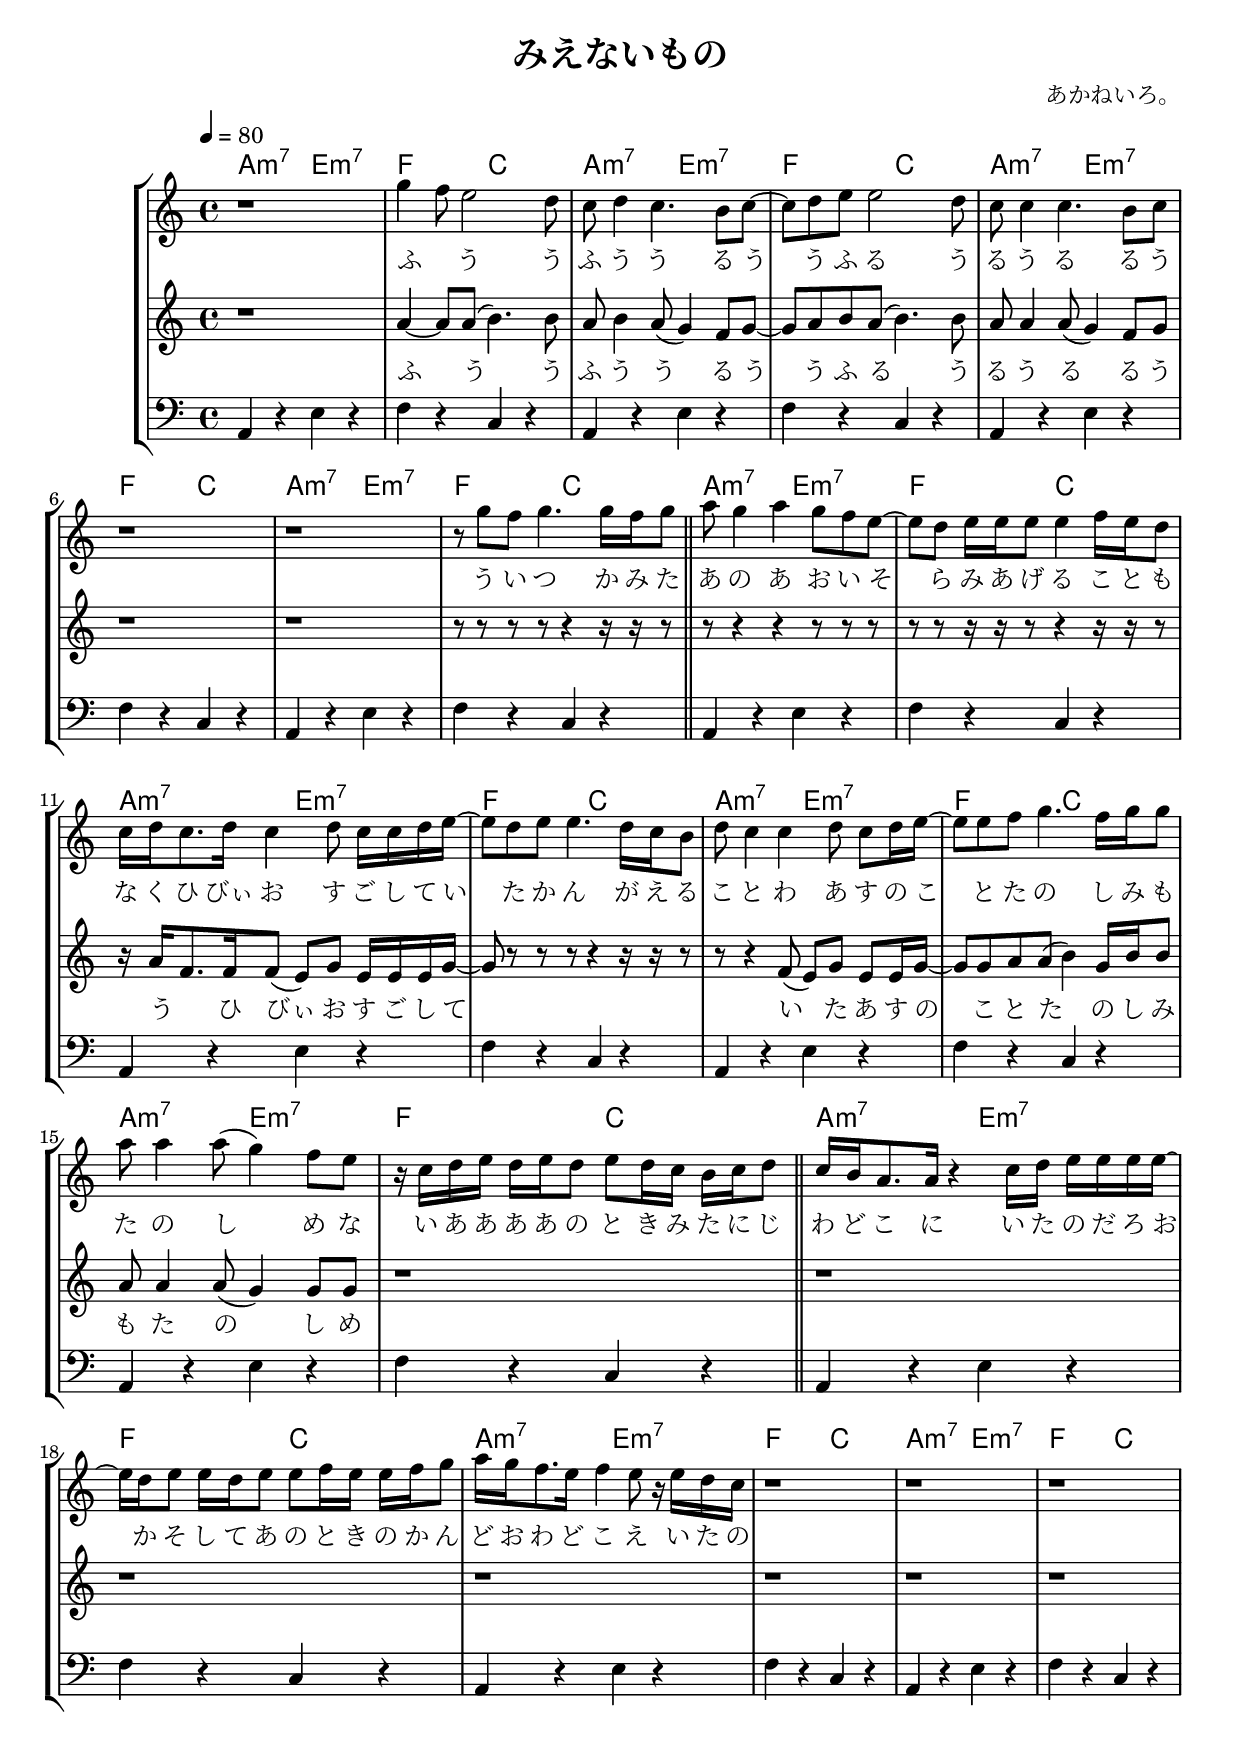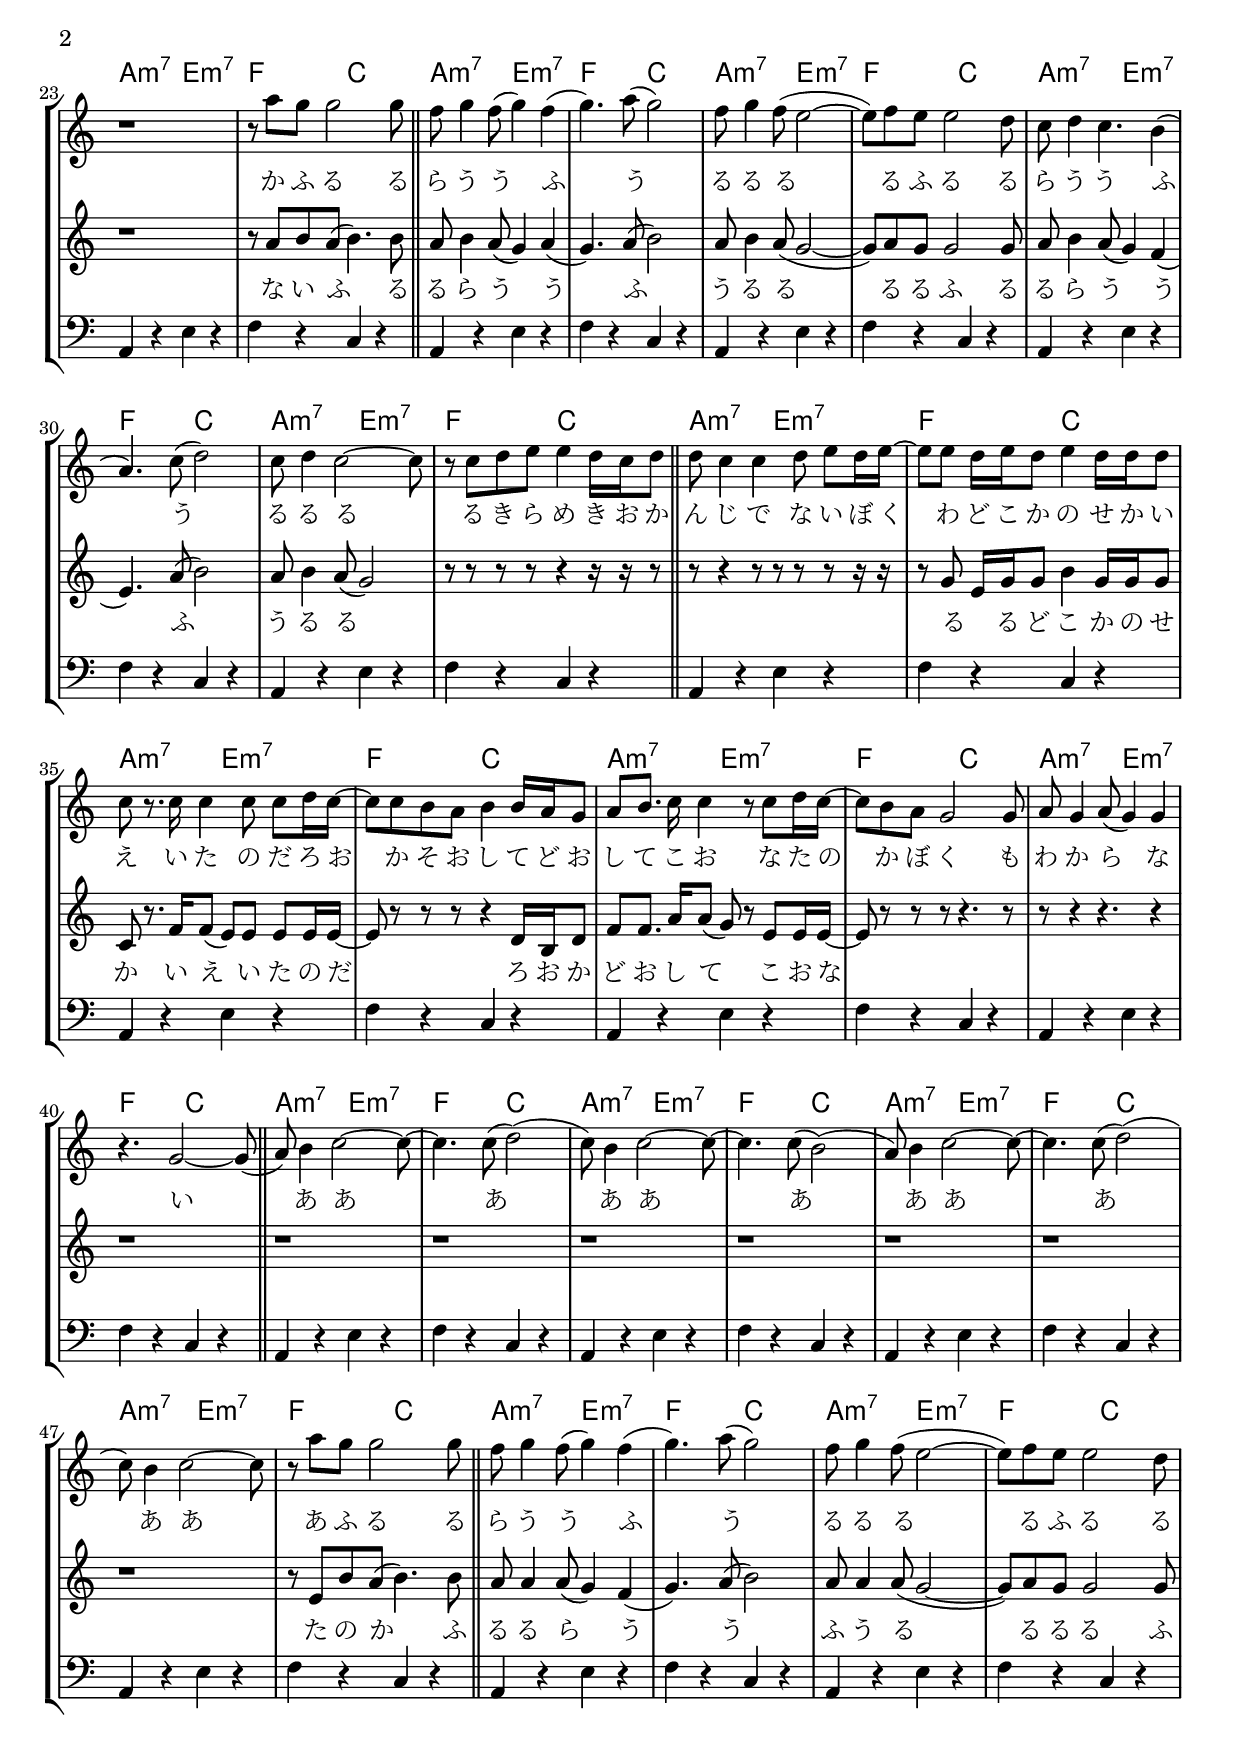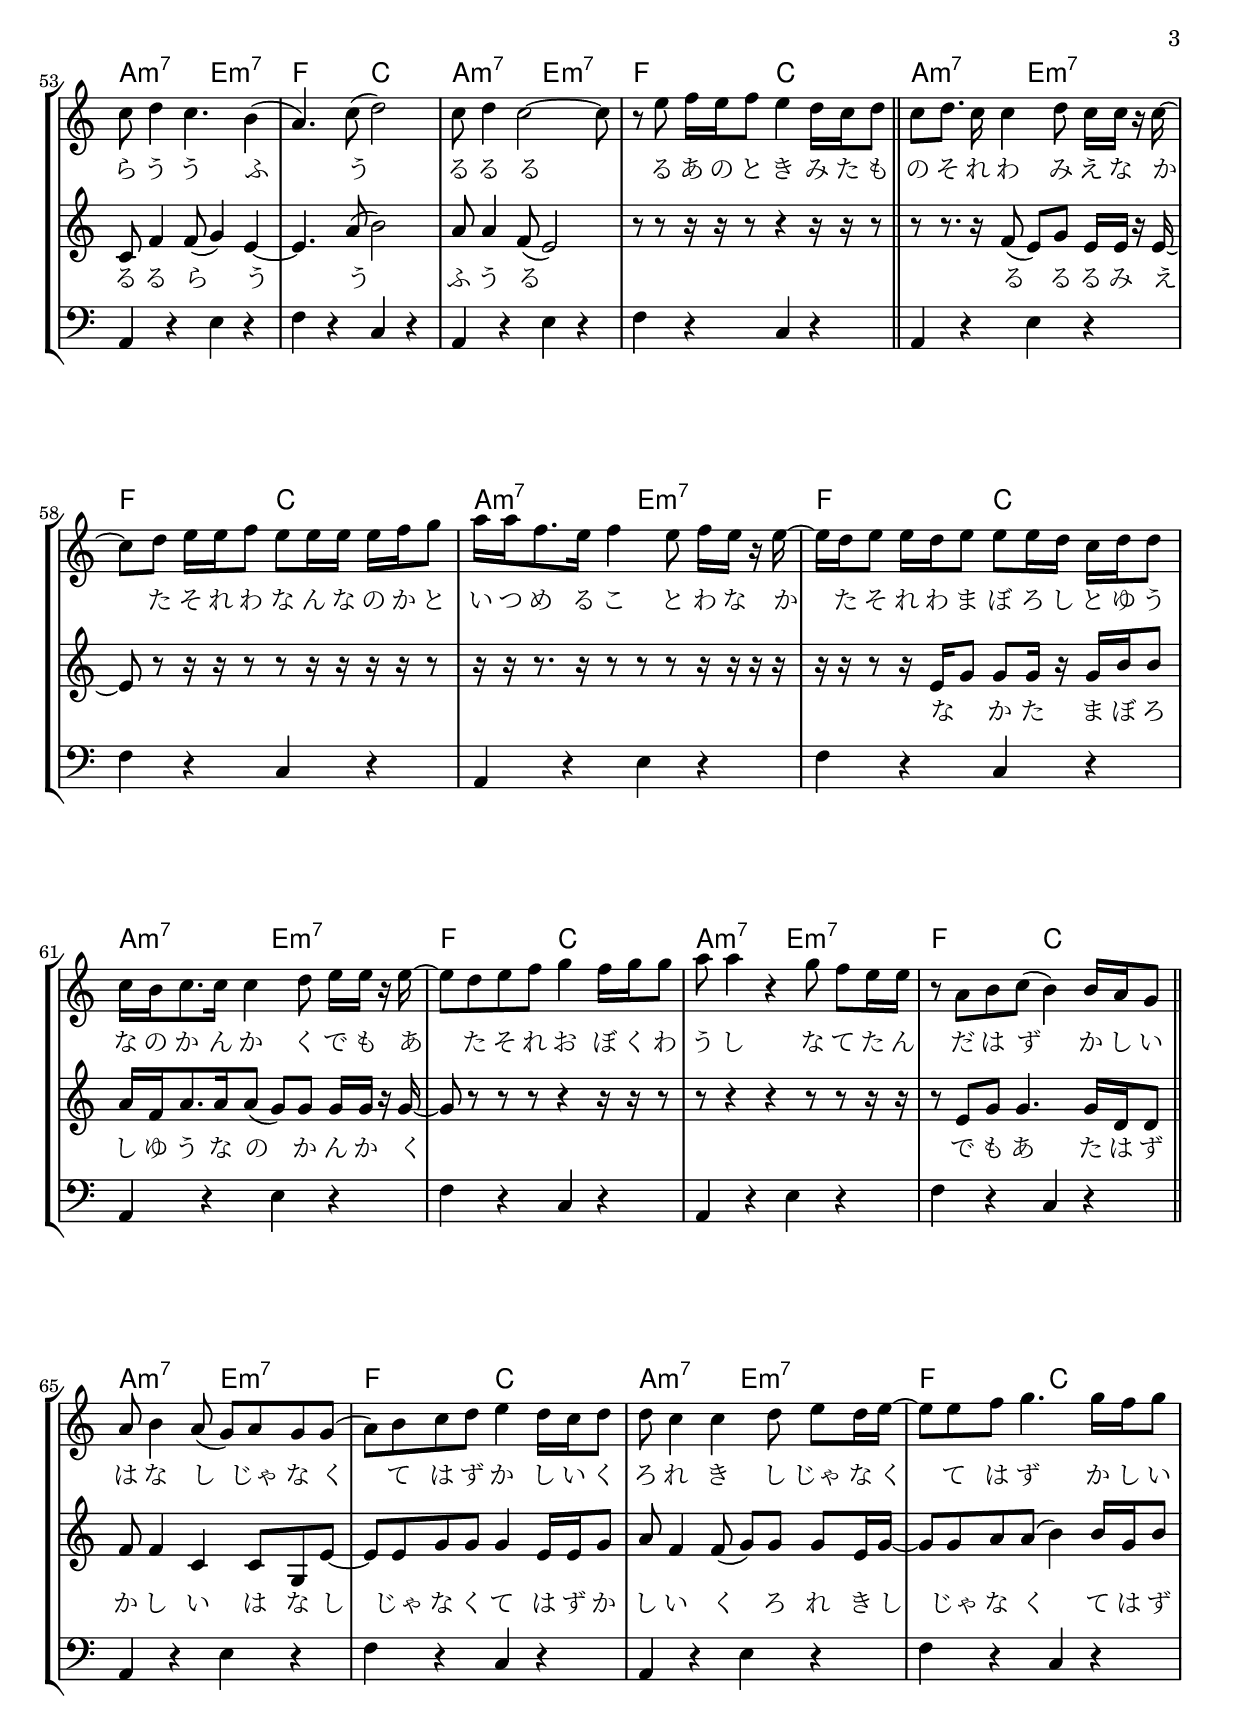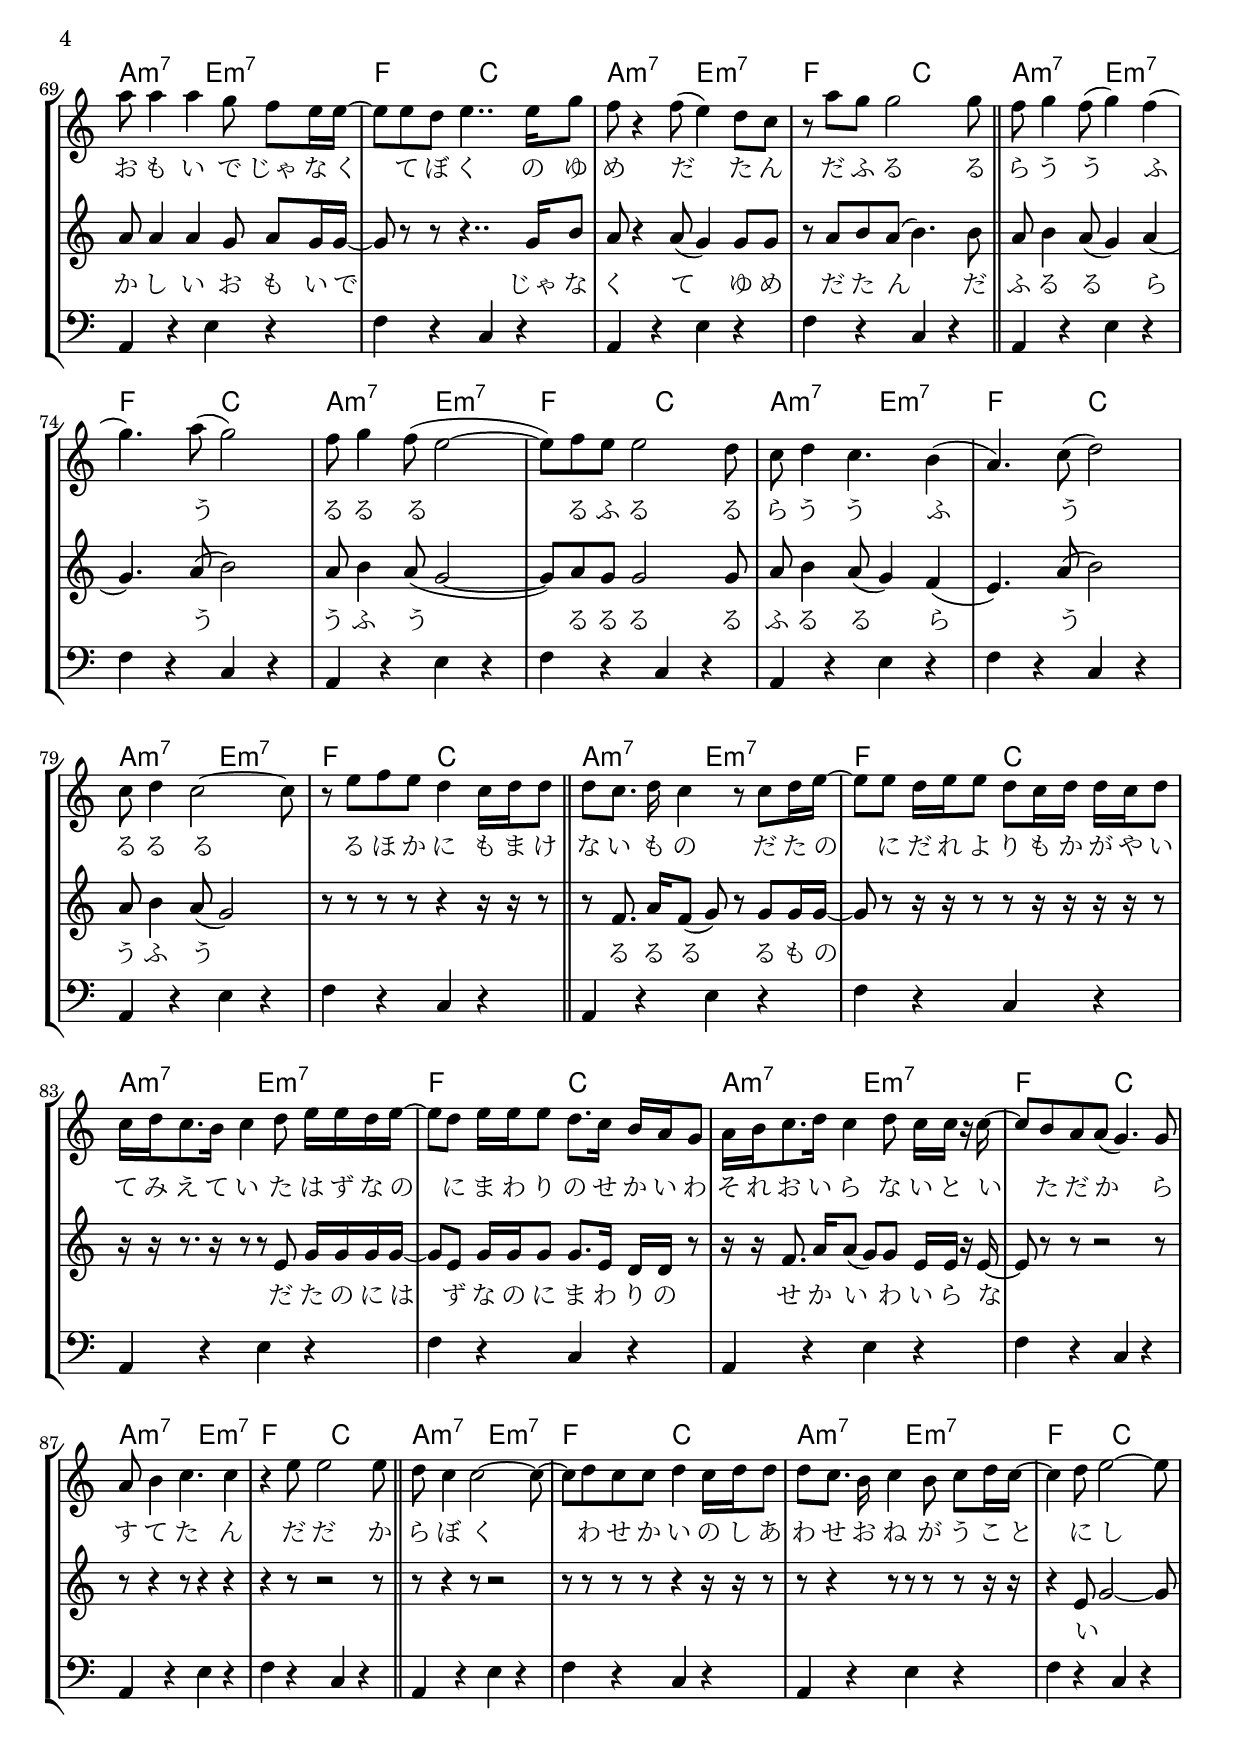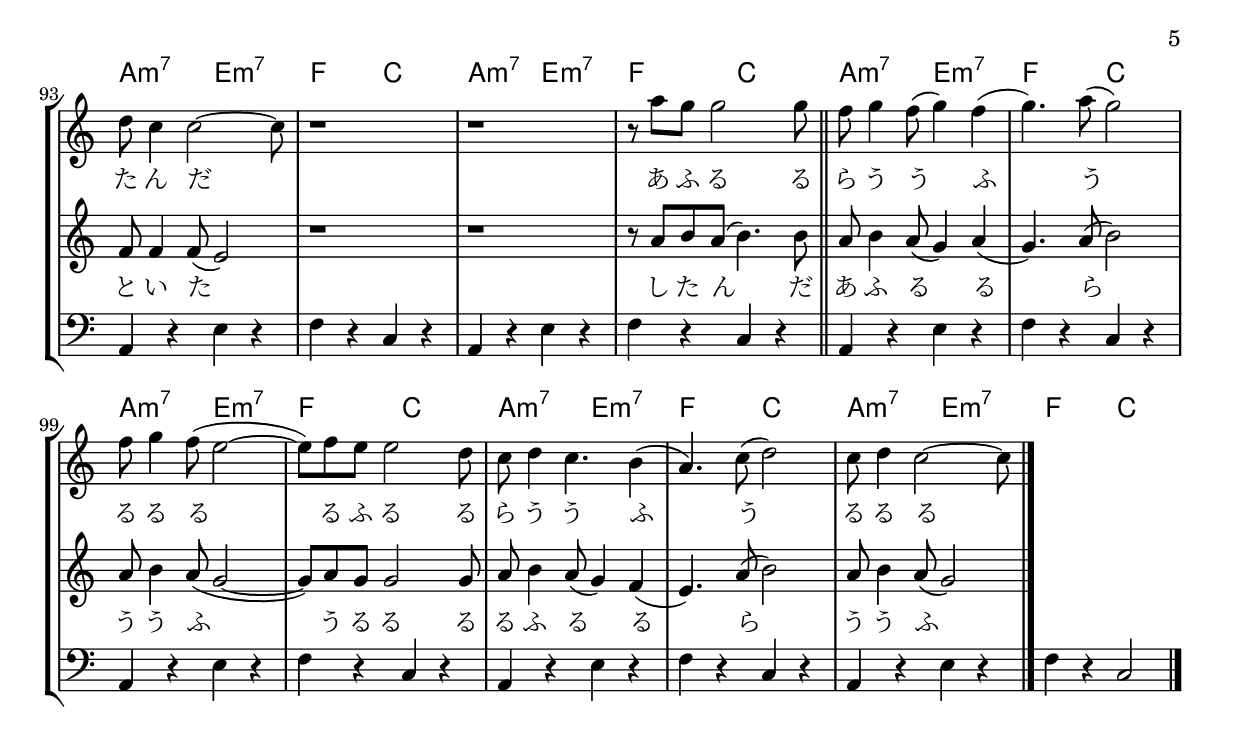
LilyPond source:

\version "2.12.1"

\header {
	title = \markup {みえないもの}
	composer = \markup \center-column {あかねいろ。}
}

harmony = \chordmode {
	a2:min7 e:min7 f c a:min7 e:min7 f c a:min7 e:min7 f c a:min7 e:min7 f c 

	a:min7 e:min7 f c a:min7 e:min7 f c a:min7 e:min7 f c a:min7 e:min7 f c 

	a:min7 e:min7 f c a:min7 e:min7 f c a:min7 e:min7 f c a:min7 e:min7 f c 

	a:min7 e:min7 f c a:min7 e:min7 f c a:min7 e:min7 f c a:min7 e:min7 f c 

	a:min7 e:min7 f c a:min7 e:min7 f c a:min7 e:min7 f c a:min7 e:min7 f c 

	a:min7 e:min7 f c a:min7 e:min7 f c a:min7 e:min7 f c a:min7 e:min7 f c 

	a:min7 e:min7 f c a:min7 e:min7 f c a:min7 e:min7 f c a:min7 e:min7 f c 

	a:min7 e:min7 f c a:min7 e:min7 f c a:min7 e:min7 f c a:min7 e:min7 f c 

	a:min7 e:min7 f c a:min7 e:min7 f c a:min7 e:min7 f c a:min7 e:min7 f c 

	a:min7 e:min7 f c a:min7 e:min7 f c a:min7 e:min7 f c a:min7 e:min7 f c 

	a:min7 e:min7 f c a:min7 e:min7 f c a:min7 e:min7 f c a:min7 e:min7 f c 

	a:min7 e:min7 f c a:min7 e:min7 f c a:min7 e:min7 f c a:min7 e:min7 f c 

	a:min7 e:min7 f c a:min7 e:min7 f c a:min7 e:min7 f c a:min7 e:min7 f c 
}

melody = {
	\set Staff.midiInstrument = #"Acoustic grand"
		\key c \major
	\tempo 4 = 80
r1
 ~ 
	g''4  f''8  e''2  d''8 
	c''8  d''4  c''4.  b'8  c''8~ 
	c''8  d''8  e''8  e''2  d''8 
	c''8  c''4  c''4.  b'8  c''8
	r1 r1 	\set Staff.midiInstrument = #"mmi0.34"
	r8 g''8  f''8  g''4.  g''16  f''16  g''8 
	a''8  g''4  a''4  g''8  f''8  e''8~ 
	e''8  d''8  e''16  e''16  e''8  e''4  f''16  e''16  d''8 
	c''16  d''16  c''8.  d''16  c''4  d''8  c''16  c''16  d''16  e''16~ 
	e''8  d''8  e''8  e''4.  d''16  c''16  b'8 
	d''8  c''4  c''4  d''8  c''8  d''16  e''16~ 
	e''8  e''8  f''8  g''4.  f''16  g''16  g''8 
	a''8  a''4  a''8  (g''4)  f''8  e''8
	\set Staff.midiInstrument = #"mmi0.34"
	r16 c''16  d''16  e''16  d''16  e''16  d''8  e''8  d''16  c''16  b'16  c''16  d''8 
	c''16  b'16  a'8.  a'16  r4  c''16  d''16  e''16  e''16  e''16  e''16~ 
	e''16  d''16  e''8  e''16  d''16  e''8  e''8  f''16  e''16  e''16  f''16  g''8 
	a''16  g''16  f''8.  e''16  f''4  e''8  r16  e''16  d''16  c''16
	r1 r1 r1 r1 	\set Staff.midiInstrument = #"Drawbar Organ"
	r8 a''8  g''8  g''2  g''8 
	f''8  g''4  f''8  (g''4)  f''4 
	(g''4.)  a''8  (g''2) 
	f''8  g''4  f''8  (e''2~ 
	e''8)  f''8  e''8  e''2  d''8 
	c''8  d''4  c''4.  b'4 
	(a'4.)  c''8  (d''2) 
	c''8  d''4  c''2~c''8
	\set Staff.midiInstrument = #"mmi0.34"
	r8 c''8  d''8  e''8  e''4  d''16  c''16  d''8 
	d''8  c''4  c''4  d''8  e''8  d''16  e''16~ 
	e''8  e''8  d''16  e''16  d''8  e''4  d''16  d''16  d''8 
	c''8  r8.  c''16  c''4  c''8  c''8  d''16  c''16~ 
	c''8  c''8  b'8  a'8  b'4  b'16  a'16  g'8 
	a'8  b'8.  c''16  c''4  r8  c''8  d''16  c''16~ 
	c''8  b'8  a'8  g'2  g'8 
	a'8  g'4  a'8  (g'4)  g'4
	\set Staff.midiInstrument = #"mmi0.34"
	r4. g'2~g'8 
	(a'8)  b'4  c''2~c''8~ 
	c''4.  c''8  (d''2) 
	(c''8)  b'4  c''2~c''8~ 
	c''4.  c''8  (b'2) 
	(a'8)  b'4  c''2~c''8~ 
	c''4.  c''8  (d''2) 
	(c''8)  b'4  c''2~c''8
	\set Staff.midiInstrument = #"Electric Piano 1"
	r8 a''8  g''8  g''2  g''8 
	f''8  g''4  f''8  (g''4)  f''4 
	(g''4.)  a''8  (g''2) 
	f''8  g''4  f''8  (e''2~ 
	e''8)  f''8  e''8  e''2  d''8 
	c''8  d''4  c''4.  b'4 
	(a'4.)  c''8  (d''2) 
	c''8  d''4  c''2~c''8
	\set Staff.midiInstrument = #"mmi0.34"
	r8 e''8  f''16  e''16  f''8  e''4  d''16  c''16  d''8 
	c''8  d''8.  c''16  c''4  d''8  c''16  c''16  r16  c''16~ 
	c''8  d''8  e''16  e''16  f''8  e''8  e''16  e''16  e''16  f''16  g''8 
	a''16  a''16  f''8.  e''16  f''4  e''8  f''16  e''16  r16  e''16~ 
	e''16  d''16  e''8  e''16  d''16  e''8  e''8  e''16  d''16  c''16  d''16  d''8 
	c''16  b'16  c''8.  c''16  c''4  d''8  e''16  e''16  r16  e''16~ 
	e''8  d''8  e''8  f''8  g''4  f''16  g''16  g''8 
	a''8  a''4  r4  g''8  f''8  e''16  e''16
	\set Staff.midiInstrument = #"mmi0.34"
	r8 a'8  b'8  c''8  (b'4)  b'16  a'16  g'8 
	a'8  b'4  a'8  (g'8)  a'8  g'8  g'8 
	(a'8)  b'8  c''8  d''8  e''4  d''16  c''16  d''8 
	d''8  c''4  c''4  d''8  e''8  d''16  e''16~ 
	e''8  e''8  f''8  g''4.  g''16  f''16  g''8 
	a''8  a''4  a''4  g''8  f''8  e''16  e''16~ 
	e''8  e''8  d''8  e''4..  e''16  g''8 
	f''8  r4  f''8  (e''4)  d''8  c''8
	\set Staff.midiInstrument = #"Electric Piano 1"
	r8 a''8  g''8  g''2  g''8 
	f''8  g''4  f''8  (g''4)  f''4 
	(g''4.)  a''8  (g''2) 
	f''8  g''4  f''8  (e''2~ 
	e''8)  f''8  e''8  e''2  d''8 
	c''8  d''4  c''4.  b'4 
	(a'4.)  c''8  (d''2) 
	c''8  d''4  c''2~c''8
	\set Staff.midiInstrument = #"mmi0.34"
	r8 e''8  f''8  e''8  d''4  c''16  d''16  d''8 
	d''8  c''8.  d''16  c''4  r8  c''8  d''16  e''16~ 
	e''8  e''8  d''16  e''16  e''8  d''8  c''16  d''16  d''16  c''16  d''8 
	c''16  d''16  c''8.  b'16  c''4  d''8  e''16  e''16  d''16  e''16~ 
	e''8  d''8  e''16  e''16  e''8  d''8.  c''16  b'16  a'16  g'8 
	a'16  b'16  c''8.  d''16  c''4  d''8  c''16  c''16  r16  c''16~ 
	c''8  b'8  a'8  a'8  (g'4.)  g'8 
	a'8  b'4  c''4.  c''4
	\set Staff.midiInstrument = #"mmi0.34"
	r4 e''8  e''2  e''8 
	d''8  c''4  c''2~c''8~ 
	c''8  d''8  c''8  c''8  d''4  c''16  d''16  d''8 
	d''8  c''8.  b'16  c''4  b'8  c''8  d''16  c''16~ 
	c''4  d''8  e''2~e''8 
	d''8  c''4  c''2~c''8
	r1 r1 	\set Staff.midiInstrument = #"Distorted Guitar"
	r8 a''8  g''8  g''2  g''8 
	f''8  g''4  f''8  (g''4)  f''4 
	(g''4.)  a''8  (g''2) 
	f''8  g''4  f''8  (e''2~ 
	e''8)  f''8  e''8  e''2  d''8 
	c''8  d''4  c''4.  b'4 
	(a'4.)  c''8  (d''2) 
	c''8  d''4  c''2~c''8
	\bar "|."
}

words = \lyricmode {
	ふ  う  う  ふ  う  う  る  う  う  ふ  る  う  る  う  る  る  う  う  
	い  つ  か  み  た  あ  の  あ  お  い  そ  ら  み  あ  げ  る  こ  と  も  な  く  ひ  びぃ  お  す  ご  し  て  い  た  か  ん  が  え  る  こ  と  わ  あ  す  の  こ  と  た  の  し  み  も  た  の  し  め  な  い  
	あ  あ  あ  あ  の  と  き  み  た  に  じ  わ  ど  こ  に  い  た  の  だ  ろ  お  か  そ  し  て  あ  の  と  き  の  か  ん  ど  お  わ  ど  こ  え  い  た  の  か  
	ふ  る  る  ら  う  う  ふ  う  る  る  る  る  ふ  る  る  ら  う  う  ふ  う  る  る  る  る  
	き  ら  め  き  お  か  ん  じ  で  な  い  ぼ  く  わ  ど  こ  か  の  せ  か  い  え  い  た  の  だ  ろ  お  か  そ  お  し  て  ど  お  し  て  こ  お  な  た  の  か  ぼ  く  も  わ  か  ら  な  い  
	あ  あ  あ  あ  あ  あ  あ  あ  あ  あ  あ  あ  
	ふ  る  る  ら  う  う  ふ  う  る  る  る  る  ふ  る  る  ら  う  う  ふ  う  る  る  る  る  
	あ  の  と  き  み  た  も  の  そ  れ  わ  み  え  な  か  た  そ  れ  わ  な  ん  な  の  か  と  い  つ  め  る  こ  と  わ  な  か  た  そ  れ  わ  ま  ぼ  ろ  し  と  ゆ  う  な  の  か  ん  か  く  で  も  あ  た  そ  れ  お  ぼ  く  わ  う  し  な  て  た  ん  だ  
	は  ず  か  し  い  は  な  し  じゃ  な  く  て  は  ず  か  し  い  く  ろ  れ  き  し  じゃ  な  く  て  は  ず  か  し  い  お  も  い  で  じゃ  な  く  て  ぼ  く  の  ゆ  め  だ  た  ん  だ  
	ふ  る  る  ら  う  う  ふ  う  る  る  る  る  ふ  る  る  ら  う  う  ふ  う  る  る  る  る  
	ほ  か  に  も  ま  け  な  い  も  の  だ  た  の  に  だ  れ  よ  り  も  か  が  や  い  て  み  え  て  い  た  は  ず  な  の  に  ま  わ  り  の  せ  か  い  わ  そ  れ  お  い  ら  な  い  と  い  た  だ  か  ら  す  て  た  ん  だ  
	だ  か  ら  ぼ  く  わ  せ  か  い  の  し  あ  わ  せ  お  ね  が  う  こ  と  に  し  た  ん  だ  あ  
	ふ  る  る  ら  う  う  ふ  う  る  る  る  る  ふ  る  る  ら  う  う  ふ  う  る  る  る  る  
}

secondmelody = {
	\set Staff.midiInstrument = #"Acoustic grand"
		\key c \major
	\tempo 4 = 80
r1
 ~ 
	a'4  a'8  a'8  (b'4.)  b'8 
	a'8  b'4  a'8  (g'4)  f'8  g'8~ 
	g'8  a'8  b'8  a'8  (b'4.)  b'8 
	a'8  a'4  a'8  (g'4)  f'8  g'8
	r1 r1 	\set Staff.midiInstrument = #"mmi0.34"
	r8 r8  r8  r8  r4  r16  r16  r8 
	r8  r4  r4  r8  r8  r8~ 
	r8  r8  r16  r16  r8  r4  r16  r16  r8 
	r16  a'16  f'8.  f'16  f'8  (e'8)  g'8  e'16  e'16  e'16  g'16~ 
	g'8  r8  r8  r8  r4  r16  r16  r8 
	r8  r4  f'8  (e'8)  g'8  e'8  e'16  g'16~ 
	g'8  g'8  a'8  a'8  (b'4)  g'16  b'16  b'8 
	a'8  a'4  a'8  (g'4)  g'8  g'8
	r1 | r1 | r1 | r1 | r1 | r1 | r1 | r1   
	\set Staff.midiInstrument = #"Rock Organ"
	r8 a'8  b'8  a'8  (b'4.)  b'8 
	a'8  b'4  a'8  (g'4)  a'4 
	(g'4.)  a'8  (b'2) 
	a'8  b'4  a'8  (g'2~ 
	g'8)  a'8  g'8  g'2  g'8 
	a'8  b'4  a'8  (g'4)  f'4 
	(e'4.)  a'8  (b'2) 
	a'8  b'4  a'8  (g'2)
	\set Staff.midiInstrument = #"mmi0.34"
	r8 r8  r8  r8  r4  r16  r16  r8 
	r8  r4  r8  r8  r8  r8  r16  r16~ 
	r8  g'8  e'16  g'16  g'8  b'4  g'16  g'16  g'8 
	c'8  r8.  f'16  f'8  (e'8)  e'8  e'8  e'16  e'16~ 
	e'8  r8  r8  r8  r4  d'16  b16  d'8 
	f'8  f'8.  a'16  a'8  (g'8)  r8  e'8  e'16  e'16~ 
	e'8  r8  r8  r8  r4.  r8 
	r8  r4  r4.  r4
	r1 | r1 | r1 | r1 | r1 | r1 | r1 | r1   
	\set Staff.midiInstrument = #"Electric Piano 1"
	r8 e'8  b'8  a'8  (b'4.)  b'8 
	a'8  a'4  a'8  (g'4)  f'4 
	(g'4.)  a'8  (b'2) 
	a'8  a'4  a'8  (g'2~ 
	g'8)  a'8  g'8  g'2  g'8 
	c'8  f'4  f'8  (g'4)  e'4~ 
	e'4.  a'8  (b'2) 
	a'8  a'4  f'8  (e'2)
	\set Staff.midiInstrument = #"mmi0.34"
	r8 r8  r16  r16  r8  r4  r16  r16  r8 
	r8  r8.  r16  f'8  (e'8)  g'8  e'16  e'16  r16  e'16~ 
	e'8  r8  r16  r16  r8  r8  r16  r16  r16  r16  r8 
	r16  r16  r8.  r16  r8  r8  r8  r16  r16  r16  r16~ 
	r16  r16  r8  r16  e'16  g'8  g'8  g'16  r16  g'16  b'16  b'8 
	a'16  f'16  a'8.  a'16  a'8  (g'8)  g'8  g'16  g'16  r16  g'16~ 
	g'8  r8  r8  r8  r4  r16  r16  r8 
	r8  r4  r4  r8  r8  r16  r16
	\set Staff.midiInstrument = #"mmi0.34"
	r8 e'8  g'8  g'4.  g'16  d'16  d'8 
	f'8  f'4  c'4  c'8  g8  e'8~ 
	e'8  e'8  g'8  g'8  g'4  e'16  e'16  g'8 
	a'8  f'4  f'8  (g'8)  g'8  g'8  e'16  g'16~ 
	g'8  g'8  a'8  a'8  (b'4)  b'16  g'16  b'8 
	a'8  a'4  a'4  g'8  a'8  g'16  g'16~ 
	g'8  r8  r8  r4..  g'16  b'8 
	a'8  r4  a'8  (g'4)  g'8  g'8
	\set Staff.midiInstrument = #"Electric Piano 1"
	r8 a'8  b'8  a'8  (b'4.)  b'8 
	a'8  b'4  a'8  (g'4)  a'4 
	(g'4.)  a'8  (b'2) 
	a'8  b'4  a'8  (g'2~ 
	g'8)  a'8  g'8  g'2  g'8 
	a'8  b'4  a'8  (g'4)  f'4 
	(e'4.)  a'8  (b'2) 
	a'8  b'4  a'8  (g'2)
	\set Staff.midiInstrument = #"mmi0.34"
	r8 r8  r8  r8  r4  r16  r16  r8 
	r8  f'8.  a'16  f'8  (g'8)  r8  g'8  g'16  g'16~ 
	g'8  r8  r16  r16  r8  r8  r16  r16  r16  r16  r8 
	r16  r16  r8.  r16  r8  r8  e'8  g'16  g'16  g'16  g'16~ 
	g'8  e'8  g'16  g'16  g'8  g'8.  e'16  d'16  d'16  r8 
	r16  r16  f'8.  a'16  a'8  (g'8)  g'8  e'16  e'16  r16  e'16~ 
	e'8  r8  r8  r2  r8 
	r8  r4  r8  r4  r4
	\set Staff.midiInstrument = #"mmi0.34"
	r4 r8  r2  r8 
	r8  r4  r8  r2~ 
	r8  r8  r8  r8  r4  r16  r16  r8 
	r8  r4  r8  r8  r8  r8  r16  r16~ 
	r4  e'8  g'2~g'8 
	f'8  f'4  f'8  (e'2)
	r1 r1 	\set Staff.midiInstrument = #"Distorted Guitar"
	r8 a'8  b'8  a'8  (b'4.)  b'8 
	a'8  b'4  a'8  (g'4)  a'4 
	(g'4.)  a'8  (b'2) 
	a'8  b'4  a'8  (g'2~ 
	g'8)  a'8  g'8  g'2  g'8 
	a'8  b'4  a'8  (g'4)  f'4 
	(e'4.)  a'8  (b'2) 
	a'8  b'4  a'8  (g'2)
	\bar "|."
}

secondwords = \lyricmode {
	ふ  う  う  ふ  う  う  る  う  う  ふ  る  う  る  う  る  る  う  う  
	ひ  びぃ  お  す  ご  し  て  い  た  あ  す  の  こ  と  た  の  し  み  も  た  の  し  め  な  い  
	
	ふ  る  る  ら  う  う  ふ  う  る  る  る  る  ふ  る  る  ら  う  う  ふ  う  る  る  る  る  
	ど  こ  か  の  せ  か  い  え  い  た  の  だ  ろ  お  か  ど  お  し  て  こ  お  な  た  の  か  
	
	ふ  る  る  ら  う  う  ふ  う  る  る  る  る  ふ  る  る  ら  う  う  ふ  う  る  る  る  る  
	み  え  な  か  た  ま  ぼ  ろ  し  ゆ  う  な  の  か  ん  か  く  で  も  あ  た  
	は  ず  か  し  い  は  な  し  じゃ  な  く  て  は  ず  か  し  い  く  ろ  れ  き  し  じゃ  な  く  て  は  ず  か  し  い  お  も  い  で  じゃ  な  く  て  ゆ  め  だ  た  ん  だ  
	ふ  る  る  ら  う  う  ふ  う  る  る  る  る  ふ  る  る  ら  う  う  ふ  う  る  る  る  る  
	も  の  だ  た  の  に  は  ず  な  の  に  ま  わ  り  の  せ  か  い  わ  い  ら  な  い  と  い  た  
	し  た  ん  だ  あ  
	ふ  る  る  ら  う  う  ふ  う  る  る  る  る  ふ  る  る  ら  う  う  ふ  う  る  る  る  る  
}

tempochange = {
	\tempo 4 = 80
	r1 | r1 | r1 | r1 | r1 | r1 | r1 | r1 \bar "||"
	\tempo 4 = 80
	r1 | r1 | r1 | r1 | r1 | r1 | r1 | r1 \bar "||"
	\tempo 4 = 80
	r1 | r1 | r1 | r1 | r1 | r1 | r1 | r1 \bar "||"
	\tempo 4 = 80
	r1 | r1 | r1 | r1 | r1 | r1 | r1 | r1 \bar "||"
	\tempo 4 = 80
	r1 | r1 | r1 | r1 | r1 | r1 | r1 | r1 \bar "||"
	\tempo 4 = 80
	r1 | r1 | r1 | r1 | r1 | r1 | r1 | r1 \bar "||"
	\tempo 4 = 80
	r1 | r1 | r1 | r1 | r1 | r1 | r1 | r1 \bar "||"
	\tempo 4 = 80
	r1 | r1 | r1 | r1 | r1 | r1 | r1 | r1 \bar "||"
	\tempo 4 = 80
	r1 | r1 | r1 | r1 | r1 | r1 | r1 | r1 \bar "||"
	\tempo 4 = 80
	r1 | r1 | r1 | r1 | r1 | r1 | r1 | r1 \bar "||"
	\tempo 4 = 80
	r1 | r1 | r1 | r1 | r1 | r1 | r1 | r1 \bar "||"
	\tempo 4 = 80
	r1 | r1 | r1 | r1 | r1 | r1 | r1 | r1 \bar "||"
	\tempo 4 = 80
	r1 | r1 | r1 | r1 | r1 | r1 | r1 | r1 \bar "|."
}

mainacc = {
	\clef bass
	\set Staff.midiInstrument = #"Acoustic grand"
	\key c \major
	\tempo 4 = 80
	a,4 r4
	e4 r4
	f4 r4
	c4 r4
	a,4 r4
	e4 r4
	f4 r4
	c4 r4
	a,4 r4
	e4 r4
	f4 r4
	c4 r4
	a,4 r4
	e4 r4
	f4 r4
	c4 r4
	\bar "||"

	\set Staff.midiInstrument = #"Electric Guitar (clean)"
	a,4 r4
	e4 r4
	f4 r4
	c4 r4
	a,4 r4
	e4 r4
	f4 r4
	c4 r4
	a,4 r4
	e4 r4
	f4 r4
	c4 r4
	a,4 r4
	e4 r4
	f4 r4
	c4 r4
	\bar "||"

	\set Staff.midiInstrument = #"Electric Guitar (clean)"
	a,4 r4
	e4 r4
	f4 r4
	c4 r4
	a,4 r4
	e4 r4
	f4 r4
	c4 r4
	a,4 r4
	e4 r4
	f4 r4
	c4 r4
	a,4 r4
	e4 r4
	f4 r4
	c4 r4
	\bar "||"

	\set Staff.midiInstrument = #"String Ensemble 1"
	a,4 r4
	e4 r4
	f4 r4
	c4 r4
	a,4 r4
	e4 r4
	f4 r4
	c4 r4
	a,4 r4
	e4 r4
	f4 r4
	c4 r4
	a,4 r4
	e4 r4
	f4 r4
	c4 r4
	\bar "||"

	\set Staff.midiInstrument = #"Acoustic Bass"
	a,4 r4
	e4 r4
	f4 r4
	c4 r4
	a,4 r4
	e4 r4
	f4 r4
	c4 r4
	a,4 r4
	e4 r4
	f4 r4
	c4 r4
	a,4 r4
	e4 r4
	f4 r4
	c4 r4
	\bar "||"

	\set Staff.midiInstrument = #"Distorted Guitar"
	a,4 r4
	e4 r4
	f4 r4
	c4 r4
	a,4 r4
	e4 r4
	f4 r4
	c4 r4
	a,4 r4
	e4 r4
	f4 r4
	c4 r4
	a,4 r4
	e4 r4
	f4 r4
	c4 r4
	\bar "||"

	\set Staff.midiInstrument = #"Electric Guitar (clean)"
	a,4 r4
	e4 r4
	f4 r4
	c4 r4
	a,4 r4
	e4 r4
	f4 r4
	c4 r4
	a,4 r4
	e4 r4
	f4 r4
	c4 r4
	a,4 r4
	e4 r4
	f4 r4
	c4 r4
	\bar "||"

	\set Staff.midiInstrument = #"Electric Guitar (clean)"
	a,4 r4
	e4 r4
	f4 r4
	c4 r4
	a,4 r4
	e4 r4
	f4 r4
	c4 r4
	a,4 r4
	e4 r4
	f4 r4
	c4 r4
	a,4 r4
	e4 r4
	f4 r4
	c4 r4
	\bar "||"

	\set Staff.midiInstrument = #"Electric Guitar (clean)"
	a,4 r4
	e4 r4
	f4 r4
	c4 r4
	a,4 r4
	e4 r4
	f4 r4
	c4 r4
	a,4 r4
	e4 r4
	f4 r4
	c4 r4
	a,4 r4
	e4 r4
	f4 r4
	c4 r4
	\bar "||"

	\set Staff.midiInstrument = #"Electric Guitar (clean)"
	a,4 r4
	e4 r4
	f4 r4
	c4 r4
	a,4 r4
	e4 r4
	f4 r4
	c4 r4
	a,4 r4
	e4 r4
	f4 r4
	c4 r4
	a,4 r4
	e4 r4
	f4 r4
	c4 r4
	\bar "||"

	\set Staff.midiInstrument = #"Synth Bass 1"
	a,4 r4
	e4 r4
	f4 r4
	c4 r4
	a,4 r4
	e4 r4
	f4 r4
	c4 r4
	a,4 r4
	e4 r4
	f4 r4
	c4 r4
	a,4 r4
	e4 r4
	f4 r4
	c4 r4
	\bar "||"

	\set Staff.midiInstrument = #"Acoustic Bass"
	a,4 r4
	e4 r4
	f4 r4
	c4 r4
	a,4 r4
	e4 r4
	f4 r4
	c4 r4
	a,4 r4
	e4 r4
	f4 r4
	c4 r4
	a,4 r4
	e4 r4
	f4 r4
	c4 r4
	\bar "||"

	\set Staff.midiInstrument = #"Rock Organ"
	a,4 r4
	e4 r4
	f4 r4
	c4 r4
	a,4 r4
	e4 r4
	f4 r4
	c4 r4
	a,4 r4
	e4 r4
	f4 r4
	c4 r4
	a,4 r4
	e4 r4
	f4 r4
	c2
	\bar "|."
}

subacc = {
	\clef bass
	\set Staff.midiInstrument = #"Acoustic grand"
	\key c \major
	\tempo 4 = 80
	a,4 r4
	e4 r4
	f4 r4
	c4 r4
	a,4 r4
	e4 r4
	f4 r4
	c4 r4
	a,4 r4
	e4 r4
	f4 r4
	c4 r4
	a,4 r4
	e4 r4
	f4 r4
	c4 r4
	\bar "||"

	\set Staff.midiInstrument = #"Synth Bass 1"
	a,4 r4
	e4 r4
	f4 r4
	c4 r4
	a,4 r4
	e4 r4
	f4 r4
	c4 r4
	a,4 r4
	e4 r4
	f4 r4
	c4 r4
	a,4 r4
	e4 r4
	f4 r4
	c4 r4
	\bar "||"

	\set Staff.midiInstrument = #"Synth Bass 1"
	a,4 r4
	e4 r4
	f4 r4
	c4 r4
	a,4 r4
	e4 r4
	f4 r4
	c4 r4
	a,4 r4
	e4 r4
	f4 r4
	c4 r4
	a,4 r4
	e4 r4
	f4 r4
	c4 r4
	\bar "||"

	\set Staff.midiInstrument = #"Synth Bass 1"
	a,4 r4
	e4 r4
	f4 r4
	c4 r4
	a,4 r4
	e4 r4
	f4 r4
	c4 r4
	a,4 r4
	e4 r4
	f4 r4
	c4 r4
	a,4 r4
	e4 r4
	f4 r4
	c4 r4
	\bar "||"

	\set Staff.midiInstrument = #"Synth Bass 1"
	a,4 r4
	e4 r4
	f4 r4
	c4 r4
	a,4 r4
	e4 r4
	f4 r4
	c4 r4
	a,4 r4
	e4 r4
	f4 r4
	c4 r4
	a,4 r4
	e4 r4
	f4 r4
	c4 r4
	\bar "||"

	\set Staff.midiInstrument = #"Synth Bass 1"
	a,4 r4
	e4 r4
	f4 r4
	c4 r4
	a,4 r4
	e4 r4
	f4 r4
	c4 r4
	a,4 r4
	e4 r4
	f4 r4
	c4 r4
	a,4 r4
	e4 r4
	f4 r4
	c4 r4
	\bar "||"

	\set Staff.midiInstrument = #"Synth Bass 1"
	a,4 r4
	e4 r4
	f4 r4
	c4 r4
	a,4 r4
	e4 r4
	f4 r4
	c4 r4
	a,4 r4
	e4 r4
	f4 r4
	c4 r4
	a,4 r4
	e4 r4
	f4 r4
	c4 r4
	\bar "||"

	\set Staff.midiInstrument = #"Synth Bass 1"
	a,4 r4
	e4 r4
	f4 r4
	c4 r4
	a,4 r4
	e4 r4
	f4 r4
	c4 r4
	a,4 r4
	e4 r4
	f4 r4
	c4 r4
	a,4 r4
	e4 r4
	f4 r4
	c4 r4
	\bar "||"

	\set Staff.midiInstrument = #"Synth Bass 1"
	a,4 r4
	e4 r4
	f4 r4
	c4 r4
	a,4 r4
	e4 r4
	f4 r4
	c4 r4
	a,4 r4
	e4 r4
	f4 r4
	c4 r4
	a,4 r4
	e4 r4
	f4 r4
	c4 r4
	\bar "||"

	\set Staff.midiInstrument = #"Synth Bass 1"
	a,4 r4
	e4 r4
	f4 r4
	c4 r4
	a,4 r4
	e4 r4
	f4 r4
	c4 r4
	a,4 r4
	e4 r4
	f4 r4
	c4 r4
	a,4 r4
	e4 r4
	f4 r4
	c4 r4
	\bar "||"

	\set Staff.midiInstrument = #"Acoustic Bass"
	a,4 r4
	e4 r4
	f4 r4
	c4 r4
	a,4 r4
	e4 r4
	f4 r4
	c4 r4
	a,4 r4
	e4 r4
	f4 r4
	c4 r4
	a,4 r4
	e4 r4
	f4 r4
	c4 r4
	\bar "||"

	\set Staff.midiInstrument = #"Synth Bass 1"
	a,4 r4
	e4 r4
	f4 r4
	c4 r4
	a,4 r4
	e4 r4
	f4 r4
	c4 r4
	a,4 r4
	e4 r4
	f4 r4
	c4 r4
	a,4 r4
	e4 r4
	f4 r4
	c4 r4
	\bar "||"

	\set Staff.midiInstrument = #"Synth Bass 1"
	a,4 r4
	e4 r4
	f4 r4
	c4 r4
	a,4 r4
	e4 r4
	f4 r4
	c4 r4
	a,4 r4
	e4 r4
	f4 r4
	c4 r4
	a,4 r4
	e4 r4
	f4 r4
	c2
	\bar "|."
}

percA = {
	\drummode {
	r1 |r1 |r1 |r1 |r1 |r1 |r1 |r1 \bar "||"
	\times 16/12{ cymr8. cymr8 cymr16 cymr8. cymr8 cymr16 } |\times 16/12{ r8. cymr8 cymr16 cymr8. cymr8 cymr16 } |\times 16/12{ cymr8. cymr8 cymr16 cymr8. cymr8 cymr16 } |\times 16/12{ r8. cymr8 cymr16 cymr8. cymr8 cymr16 } |\times 16/12{ cymr8. cymr8 cymr16 cymr8. cymr8 cymr16 } |\times 16/12{ r8. cymr8 cymr16 cymr8. cymr8 cymr16 } |\times 16/12{ cymr8. cymr8 cymr16 cymr8. cymr8 cymr16 } |\times 16/12{ cymr8. cymr8 cymr4. r16 } \bar "||"
	r8 hho8 hho8 hho8 hho8 hho8 hho8 hho8  |hho8 hho8 hho8 hho8 hho8 hho8 hho8 hho8  |r8 hho8 hho8 hho8 hho8 hho8 hho8 hho8  |hho8 hho8 hho8 hho8 hho2  |r8 hho8 hho8 hho8 hho8 hho8 hho8 hho8  |hho8 hho8 hho8 hho8 hho8 hho8 hho8 hho8  |r8 hho8 hho8 hho8 hho8 hho8 hho8 hho8  |hho8 hho8 hho2.  \bar "||"
	r8 hho8 hho8 hho8 hho8 hho8 hho8 hho8  |hho8 hho8 hho8 hho8 hho8 hho8 hho8 hho8  |r8 hho8 hho8 hho8 hho8 hho8 hho8 hho8  |hho8 hho8 hho8 hho8 hho2  |r8 hho8 hho8 hho8 hho8 hho8 hho8 hho8  |hho8 hho8 hho8 hho8 hho8 hho8 hho8 hho8  |r8 hho8 hho8 hho8 hho8 hho8 hho8 hho8  |hho8 hho8 hho2.  \bar "||"
	r8 hho8 hho8 hho8 hho8 hho8 hho8 hho8  |hho8 hho8 hho8 hho8 hho8 hho8 hho8 hho8  |r8 hho8 hho8 hho8 hho8 hho8 hho8 hho8  |hho8 hho8 hho8 hho8 hho2  |r8 hho8 hho8 hho8 hho8 hho8 hho8 hho8  |hho8 hho8 hho8 hho8 hho8 hho8 hho8 hho8  |r8 hho8 hho8 hho8 hho8 hho8 hho8 hho8  |hho8 hho8 hho2.  \bar "||"
	r8 hho8 hho8 hho8 hho8 hho8 hho8 hho8  |hho8 hho8 hho8 hho8 hho8 hho8 hho8 hho8  |r8 hho8 hho8 hho8 hho8 hho8 hho8 hho8  |hho8 hho8 hho8 hho8 hho2  |r8 hho8 hho8 hho8 hho8 hho8 hho8 hho8  |hho8 hho8 hho8 hho8 hho8 hho8 hho8 hho8  |r8 hho8 hho8 hho8 hho8 hho8 hho8 hho8  |hho8 hho8 hho2.  \bar "||"
	r8 hho8 hho8 hho8 hho8 hho8 hho8 hho8  |hho8 hho8 hho8 hho8 hho8 hho8 hho8 hho8  |r8 hho8 hho8 hho8 hho8 hho8 hho8 hho8  |hho8 hho8 hho8 hho8 hho2  |r8 hho8 hho8 hho8 hho8 hho8 hho8 hho8  |hho8 hho8 hho8 hho8 hho8 hho8 hho8 hho8  |r8 hho8 hho8 hho8 hho8 hho8 hho8 hho8  |hho8 hho8 hho2.  \bar "||"
	r8 hho8 hho8 hho8 hho8 hho8 hho8 hho8  |hho8 hho8 hho8 hho8 hho8 hho8 hho8 hho8  |r8 hho8 hho8 hho8 hho8 hho8 hho8 hho8  |hho8 hho8 hho8 hho8 hho2  |r8 hho8 hho8 hho8 hho8 hho8 hho8 hho8  |hho8 hho8 hho8 hho8 hho8 hho8 hho8 hho8  |r8 hho8 hho8 hho8 hho8 hho8 hho8 hho8  |hho8 hho8 hho2.  \bar "||"
	r8 hho8 hho8 hho8 hho8 hho8 hho8 hho8  |hho8 hho8 hho8 hho8 hho8 hho8 hho8 hho8  |r8 hho8 hho8 hho8 hho8 hho8 hho8 hho8  |hho8 hho8 hho8 hho8 hho2  |r8 hho8 hho8 hho8 hho8 hho8 hho8 hho8  |hho8 hho8 hho8 hho8 hho8 hho8 hho8 hho8  |r8 hho8 hho8 hho8 hho8 hho8 hho8 hho8  |hho8 hho8 hho2.  \bar "||"
	r8 hho8 hho8 hho8 hho8 hho8 hho8 hho8  |hho8 hho8 hho8 hho8 hho8 hho8 hho8 hho8  |r8 hho8 hho8 hho8 hho8 hho8 hho8 hho8  |hho8 hho8 hho8 hho8 hho2  |r8 hho8 hho8 hho8 hho8 hho8 hho8 hho8  |hho8 hho8 hho8 hho8 hho8 hho8 hho8 hho8  |r8 hho8 hho8 hho8 hho8 hho8 hho8 hho8  |hho8 hho8 hho2.  \bar "||"
	r8 hho8 hho8 hho8 hho8 hho8 hho8 hho8  |hho8 hho8 hho8 hho8 hho8 hho8 hho8 hho8  |r8 hho8 hho8 hho8 hho8 hho8 hho8 hho8  |hho8 hho8 hho8 hho8 hho2  |r8 hho8 hho8 hho8 hho8 hho8 hho8 hho8  |hho8 hho8 hho8 hho8 hho8 hho8 hho8 hho8  |r8 hho8 hho8 hho8 hho8 hho8 hho8 hho8  |hho8 hho8 hho2.  \bar "||"
	r8 hho8 hho8 hho8 hho8 hho8 hho8 hho8  |hho8 hho8 hho8 hho8 hho8 hho8 hho8 hho8  |r8 hho8 hho8 hho8 hho8 hho8 hho8 hho8  |hho8 hho8 hho8 hho8 hho2  |r8 hho8 hho8 hho8 hho8 hho8 hho8 hho8  |hho8 hho8 hho8 hho8 hho8 hho8 hho8 hho8  |r8 hho8 hho8 hho8 hho8 hho8 hho8 hho8  |hho8 hho8 hho2.  \bar "||"
	cymc1  |r1  |r1  |r1  |cymc1  |r1  |r1  |r1  \bar "|."
	}
}

percB = {
	\drummode {
	r1 |r1 |r1 |r1 |r1 |r1 |r1 |r1 \bar "||"
	\times 16/12{ r2 r8 hhp8 } |\times 16/12{ r2. } |\times 16/12{ r2 r8 hhp8 } |\times 16/12{ hhp2. } |\times 16/12{ r2 r8 hhp8 } |\times 16/12{ r2. } |\times 16/12{ r2 r8 hhp8 } |\times 16/12{ hhp2. } \bar "||"
	r8 sn4 sn4 sn4 sn8  |r8 sn4 sn4 sn4 sn8  |r8 sn4 sn4 sn4 sn8  |r8 sn4 sn8 sn8 sn16 sn4 r16  |r8 sn4 sn4 sn4 sn8  |r8 sn4 sn4 sn4 sn8  |r8 sn4 sn4 sn4 sn8  |r8 sn8. sn16 sn8 sn16 sn16 sn16 sn8. sn8  \bar "||"
	r8 sn4 sn4 sn4 sn8  |r8 sn4 sn4 sn4 sn8  |r8 sn4 sn4 sn4 sn8  |r8 sn4 sn8 sn8 sn16 sn4 r16  |r8 sn4 sn4 sn4 sn8  |r8 sn4 sn4 sn4 sn8  |r8 sn4 sn4 sn4 sn8  |r8 sn8. sn16 sn8 sn16 sn16 sn16 sn8. sn8  \bar "||"
	r8 sn4 sn4 sn4 sn8  |r8 sn4 sn4 sn4 sn8  |r8 sn4 sn4 sn4 sn8  |r8 sn4 sn8 sn8 sn16 sn4 r16  |r8 sn4 sn4 sn4 sn8  |r8 sn4 sn4 sn4 sn8  |r8 sn4 sn4 sn4 sn8  |r8 sn8. sn16 sn8 sn16 sn16 sn16 sn8. sn8  \bar "||"
	r8 sn4 sn4 sn4 sn8  |r8 sn4 sn4 sn4 sn8  |r8 sn4 sn4 sn4 sn8  |r8 sn4 sn8 sn8 sn16 sn4 r16  |r8 sn4 sn4 sn4 sn8  |r8 sn4 sn4 sn4 sn8  |r8 sn4 sn4 sn4 sn8  |r8 sn8. sn16 sn8 sn16 sn16 sn16 sn8. sn8  \bar "||"
	r8 sn4 sn4 sn4 sn8  |r8 sn4 sn4 sn4 sn8  |r8 sn4 sn4 sn4 sn8  |r8 sn4 sn8 sn8 sn16 sn4 r16  |r8 sn4 sn4 sn4 sn8  |r8 sn4 sn4 sn4 sn8  |r8 sn4 sn4 sn4 sn8  |r8 sn8. sn16 sn8 sn16 sn16 sn16 sn8. sn8  \bar "||"
	r8 sn4 sn4 sn4 sn8  |r8 sn4 sn4 sn4 sn8  |r8 sn4 sn4 sn4 sn8  |r8 sn4 sn8 sn8 sn16 sn4 r16  |r8 sn4 sn4 sn4 sn8  |r8 sn4 sn4 sn4 sn8  |r8 sn4 sn4 sn4 sn8  |r8 sn8. sn16 sn8 sn16 sn16 sn16 sn8. sn8  \bar "||"
	r8 sn4 sn4 sn4 sn8  |r8 sn4 sn4 sn4 sn8  |r8 sn4 sn4 sn4 sn8  |r8 sn4 sn8 sn8 sn16 sn4 r16  |r8 sn4 sn4 sn4 sn8  |r8 sn4 sn4 sn4 sn8  |r8 sn4 sn4 sn4 sn8  |r8 sn8. sn16 sn8 sn16 sn16 sn16 sn8. sn8  \bar "||"
	r8 sn4 sn4 sn4 sn8  |r8 sn4 sn4 sn4 sn8  |r8 sn4 sn4 sn4 sn8  |r8 sn4 sn8 sn8 sn16 sn4 r16  |r8 sn4 sn4 sn4 sn8  |r8 sn4 sn4 sn4 sn8  |r8 sn4 sn4 sn4 sn8  |r8 sn8. sn16 sn8 sn16 sn16 sn16 sn8. sn8  \bar "||"
	r8 sn4 sn4 sn4 sn8  |r8 sn4 sn4 sn4 sn8  |r8 sn4 sn4 sn4 sn8  |r8 sn4 sn8 sn8 sn16 sn4 r16  |r8 sn4 sn4 sn4 sn8  |r8 sn4 sn4 sn4 sn8  |r8 sn4 sn4 sn4 sn8  |r8 sn8. sn16 sn8 sn16 sn16 sn16 sn8. sn8  \bar "||"
	r8 sn4 sn4 sn4 sn8  |r8 sn4 sn4 sn4 sn8  |r8 sn4 sn4 sn4 sn8  |r8 sn4 sn8 sn8 sn16 sn4 r16  |r8 sn4 sn4 sn4 sn8  |r8 sn4 sn4 sn4 sn8  |r8 sn4 sn4 sn4 sn8  |r8 sn8. sn16 sn8 sn16 sn16 sn16 sn8. sn8  \bar "||"
	r8 hho8 hho8 hho8 hho8 hho8 hho8 hho8  |hho8 hho8 hho8 hho8 hho8 hho8 hho8 hho8  |hho8 hho8 hho8 hho8 hho8 hho8 hho8 hho8  |hho8 hho8 hho8 hho8 hho8 hho4.  |r8 hho8 hho8 hho8 hho8 hho8 hho8 hho8  |hho8 hho8 hho8 hho8 hho8 hho8 hho8 hho8  |hho8 hho8 hho8 hho8 hho8 hho8 hho8 hho8  |hho8 hho8 hho8 hho8 hho8 hho4.  \bar "|."
	}
}

percC = {
	\drummode {
	r1 |r1 |r1 |r1 |r1 |r1 |r1 |r1 \bar "||"
	\times 16/12{ bd4. bd4 r16 bd16 } |\times 16/12{ bd4. bd4. } |\times 16/12{ bd4. bd4 r16 bd16 } |\times 16/12{ bd4. bd4 r16 bd16 } |\times 16/12{ bd4. bd4 r16 bd16 } |\times 16/12{ bd4. bd4. } |\times 16/12{ bd4. bd4 r16 bd16 } |\times 16/12{ bd4 r16 bd16 bd4. } \bar "||"
	bd4 bd4 bd8. bd8 bd8.  |bd4 bd4 bd8. bd8 bd8.  |bd4 bd4 bd8. bd8 bd8.  |bd4 bd4 r16 bd4. r16  |bd4 bd4 bd8. bd8 bd8.  |bd4 bd4 bd8. bd8 bd8.  |bd4 bd4 bd8. bd8 bd8.  |bd8 bd8 bd8. bd8. bd8 bd8 bd8  \bar "||"
	bd4 bd4 bd8. bd8 bd8.  |bd4 bd4 bd8. bd8 bd8.  |bd4 bd4 bd8. bd8 bd8.  |bd4 bd4 r16 bd4. r16  |bd4 bd4 bd8. bd8 bd8.  |bd4 bd4 bd8. bd8 bd8.  |bd4 bd4 bd8. bd8 bd8.  |bd8 bd8 bd8. bd8. bd8 bd8 bd8  \bar "||"
	bd4 bd4 bd8. bd8 bd8.  |bd4 bd4 bd8. bd8 bd8.  |bd4 bd4 bd8. bd8 bd8.  |bd4 bd4 r16 bd4. r16  |bd4 bd4 bd8. bd8 bd8.  |bd4 bd4 bd8. bd8 bd8.  |bd4 bd4 bd8. bd8 bd8.  |bd8 bd8 bd8. bd8. bd8 bd8 bd8  \bar "||"
	bd4 bd4 bd8. bd8 bd8.  |bd4 bd4 bd8. bd8 bd8.  |bd4 bd4 bd8. bd8 bd8.  |bd4 bd4 r16 bd4. r16  |bd4 bd4 bd8. bd8 bd8.  |bd4 bd4 bd8. bd8 bd8.  |bd4 bd4 bd8. bd8 bd8.  |bd8 bd8 bd8. bd8. bd8 bd8 bd8  \bar "||"
	bd4 bd4 bd8. bd8 bd8.  |bd4 bd4 bd8. bd8 bd8.  |bd4 bd4 bd8. bd8 bd8.  |bd4 bd4 r16 bd4. r16  |bd4 bd4 bd8. bd8 bd8.  |bd4 bd4 bd8. bd8 bd8.  |bd4 bd4 bd8. bd8 bd8.  |bd8 bd8 bd8. bd8. bd8 bd8 bd8  \bar "||"
	bd4 bd4 bd8. bd8 bd8.  |bd4 bd4 bd8. bd8 bd8.  |bd4 bd4 bd8. bd8 bd8.  |bd4 bd4 r16 bd4. r16  |bd4 bd4 bd8. bd8 bd8.  |bd4 bd4 bd8. bd8 bd8.  |bd4 bd4 bd8. bd8 bd8.  |bd8 bd8 bd8. bd8. bd8 bd8 bd8  \bar "||"
	bd4 bd4 bd8. bd8 bd8.  |bd4 bd4 bd8. bd8 bd8.  |bd4 bd4 bd8. bd8 bd8.  |bd4 bd4 r16 bd4. r16  |bd4 bd4 bd8. bd8 bd8.  |bd4 bd4 bd8. bd8 bd8.  |bd4 bd4 bd8. bd8 bd8.  |bd8 bd8 bd8. bd8. bd8 bd8 bd8  \bar "||"
	bd4 bd4 bd8. bd8 bd8.  |bd4 bd4 bd8. bd8 bd8.  |bd4 bd4 bd8. bd8 bd8.  |bd4 bd4 r16 bd4. r16  |bd4 bd4 bd8. bd8 bd8.  |bd4 bd4 bd8. bd8 bd8.  |bd4 bd4 bd8. bd8 bd8.  |bd8 bd8 bd8. bd8. bd8 bd8 bd8  \bar "||"
	bd4 bd4 bd8. bd8 bd8.  |bd4 bd4 bd8. bd8 bd8.  |bd4 bd4 bd8. bd8 bd8.  |bd4 bd4 r16 bd4. r16  |bd4 bd4 bd8. bd8 bd8.  |bd4 bd4 bd8. bd8 bd8.  |bd4 bd4 bd8. bd8 bd8.  |bd8 bd8 bd8. bd8. bd8 bd8 bd8  \bar "||"
	bd4 bd4 bd8. bd8 bd8.  |bd4 bd4 bd8. bd8 bd8.  |bd4 bd4 bd8. bd8 bd8.  |bd4 bd4 r16 bd4. r16  |bd4 bd4 bd8. bd8 bd8.  |bd4 bd4 bd8. bd8 bd8.  |bd4 bd4 bd8. bd8 bd8.  |bd8 bd8 bd8. bd8. bd8 bd8 bd8  \bar "||"
	r1  |r1  |r1  |r2. hh4  |r1  |r1  |r1  |r2. hh4  \bar "|."
	}
}

percD = {
	\drummode {
	r1 |r1 |r1 |r1 |r1 |r1 |r1 |r1 \bar "||"
	\times 16/12{ r2. } |\times 16/12{ rb2. } |\times 16/12{ r2. } |\times 16/12{ rb2. } |\times 16/12{ r2. } |\times 16/12{ rb2. } |\times 16/12{ r2. } |\times 16/12{ rb2. } \bar "||"
	cymc1  |r1  |cymc1  |r1  |cymc1  |r1  |cymc1  |r1  \bar "||"
	cymc1  |r1  |cymc1  |r1  |cymc1  |r1  |cymc1  |r1  \bar "||"
	cymc1  |r1  |cymc1  |r1  |cymc1  |r1  |cymc1  |r1  \bar "||"
	cymc1  |r1  |cymc1  |r1  |cymc1  |r1  |cymc1  |r1  \bar "||"
	cymc1  |r1  |cymc1  |r1  |cymc1  |r1  |cymc1  |r1  \bar "||"
	cymc1  |r1  |cymc1  |r1  |cymc1  |r1  |cymc1  |r1  \bar "||"
	cymc1  |r1  |cymc1  |r1  |cymc1  |r1  |cymc1  |r1  \bar "||"
	cymc1  |r1  |cymc1  |r1  |cymc1  |r1  |cymc1  |r1  \bar "||"
	cymc1  |r1  |cymc1  |r1  |cymc1  |r1  |cymc1  |r1  \bar "||"
	cymc1  |r1  |cymc1  |r1  |cymc1  |r1  |cymc1  |r1  \bar "||"
	r8 sn4 sn4 sn4 sn8  |r8 sn4 sn4 sn4 sn8  |r8 sn4 sn4 sn4 sn8  |r8 sn4 sn4 sn8. sn16 sn16 sn16  |r8 sn4 sn4 sn4 sn8  |r8 sn4 sn4 sn4 sn8  |r8 sn4 sn4 sn4 sn8  |r8 sn4 sn4 sn8. sn16 sn16 sn16  \bar "|."
	}
}

percE = {
	\drummode {
	r1 |r1 |r1 |r1 |r1 |r1 |r1 |r1 \bar "||"
	r1 |r1 |r1 |r1 |r1 |r1 |r1 |\times 16/12{ r4. sn8 sn4 } \bar "||"
	r1 |r1 |r1 |r2. tommh16 tommh8.  |r1 |r1 |r1 |r2. tommh16 tommh8.  \bar "||"
	r1 |r1 |r1 |r2. tommh16 tommh8.  |r1 |r1 |r1 |r2. tommh16 tommh8.  \bar "||"
	r1 |r1 |r1 |r2. tommh16 tommh8.  |r1 |r1 |r1 |r2. tommh16 tommh8.  \bar "||"
	r1 |r1 |r1 |r2. tommh16 tommh8.  |r1 |r1 |r1 |r2. tommh16 tommh8.  \bar "||"
	r1 |r1 |r1 |r2. tommh16 tommh8.  |r1 |r1 |r1 |r2. tommh16 tommh8.  \bar "||"
	r1 |r1 |r1 |r2. tommh16 tommh8.  |r1 |r1 |r1 |r2. tommh16 tommh8.  \bar "||"
	r1 |r1 |r1 |r2. tommh16 tommh8.  |r1 |r1 |r1 |r2. tommh16 tommh8.  \bar "||"
	r1 |r1 |r1 |r2. tommh16 tommh8.  |r1 |r1 |r1 |r2. tommh16 tommh8.  \bar "||"
	r1 |r1 |r1 |r2. tommh16 tommh8.  |r1 |r1 |r1 |r2. tommh16 tommh8.  \bar "||"
	r1 |r1 |r1 |r2. tommh16 tommh8.  |r1 |r1 |r1 |r2. tommh16 tommh8.  \bar "||"
	bd4 bd16 bd8. bd8. bd8 bd8.  |bd4 bd16 bd8. bd16 bd8 bd8 bd8.  |bd4 bd16 bd8. bd8. bd8 bd8.  |bd4 bd16 bd8. bd16 bd8. bd4  |bd4 bd16 bd8. bd8. bd8 bd8.  |bd4 bd16 bd8. bd16 bd8 bd8 bd8.  |bd4 bd16 bd8. bd8. bd8 bd8.  |bd4 bd16 bd8. bd16 bd8. bd4  \bar "|."
	}
}

percF = {
	\drummode {
	r1 | r1 | r1 | r1 | r1 | r1 | r1 | r1 \bar "||"
	r1 |r1 |r1 |r1 |r1 |r1 |r1 |\times 16/12{ r2 r16 tommh16 tommh8 } \bar "||"
	r1 |r1 |r1 |r2. r8 tomfh16 tomfh16  |r1 |r1 |r1 |r2. r8 tomfh8  \bar "||"
	r1 |r1 |r1 |r2. r8 tomfh16 tomfh16  |r1 |r1 |r1 |r2. r8 tomfh8  \bar "||"
	r1 |r1 |r1 |r2. r8 tomfh16 tomfh16  |r1 |r1 |r1 |r2. r8 tomfh8  \bar "||"
	r1 |r1 |r1 |r2. r8 tomfh16 tomfh16  |r1 |r1 |r1 |r2. r8 tomfh8  \bar "||"
	r1 |r1 |r1 |r2. r8 tomfh16 tomfh16  |r1 |r1 |r1 |r2. r8 tomfh8  \bar "||"
	r1 |r1 |r1 |r2. r8 tomfh16 tomfh16  |r1 |r1 |r1 |r2. r8 tomfh8  \bar "||"
	r1 |r1 |r1 |r2. r8 tomfh16 tomfh16  |r1 |r1 |r1 |r2. r8 tomfh8  \bar "||"
	r1 |r1 |r1 |r2. r8 tomfh16 tomfh16  |r1 |r1 |r1 |r2. r8 tomfh8  \bar "||"
	r1 |r1 |r1 |r2. r8 tomfh16 tomfh16  |r1 |r1 |r1 |r2. r8 tomfh8  \bar "||"
	r1 |r1 |r1 |r2. r8 tomfh16 tomfh16  |r1 |r1 |r1 |r2. r8 tomfh8  \bar "||"
	r1 | r1 | r1 | r1 | r1 | r1 | r1 | r1 \bar "|."
	}
}

percG = {
	\drummode {
	r1 | r1 | r1 | r1 | r1 | r1 | r1 | r1 \bar "||"
	r1 |r1 |r1 |r1 |r1 |r1 |r1 |\times 16/12{ r2 r8. toml16 } \bar "||"
	r1 |r1 |r1 |r1 |r1 |r1 |r1 |r2. tomml16 tomml8.  \bar "||"
	r1 |r1 |r1 |r1 |r1 |r1 |r1 |r2. tomml16 tomml8.  \bar "||"
	r1 |r1 |r1 |r1 |r1 |r1 |r1 |r2. tomml16 tomml8.  \bar "||"
	r1 |r1 |r1 |r1 |r1 |r1 |r1 |r2. tomml16 tomml8.  \bar "||"
	r1 |r1 |r1 |r1 |r1 |r1 |r1 |r2. tomml16 tomml8.  \bar "||"
	r1 |r1 |r1 |r1 |r1 |r1 |r1 |r2. tomml16 tomml8.  \bar "||"
	r1 |r1 |r1 |r1 |r1 |r1 |r1 |r2. tomml16 tomml8.  \bar "||"
	r1 |r1 |r1 |r1 |r1 |r1 |r1 |r2. tomml16 tomml8.  \bar "||"
	r1 |r1 |r1 |r1 |r1 |r1 |r1 |r2. tomml16 tomml8.  \bar "||"
	r1 |r1 |r1 |r1 |r1 |r1 |r1 |r2. tomml16 tomml8.  \bar "||"
	r1 | r1 | r1 | r1 | r1 | r1 | r1 | r1 \bar "|."
	}
}

\score {
	<<
		\new StaffGroup <<
			\new ChordNames {\harmony}
			\new Voice = "melody" {\melody}
			\new Lyrics \lyricsto "melody" \words
			\new Voice = "secondmelody" {\secondmelody}
			\new Lyrics \lyricsto "secondmelody" \secondwords
			\new Staff = "mainacc" {\mainacc}
		>>
	>>
	\layout { }
}
